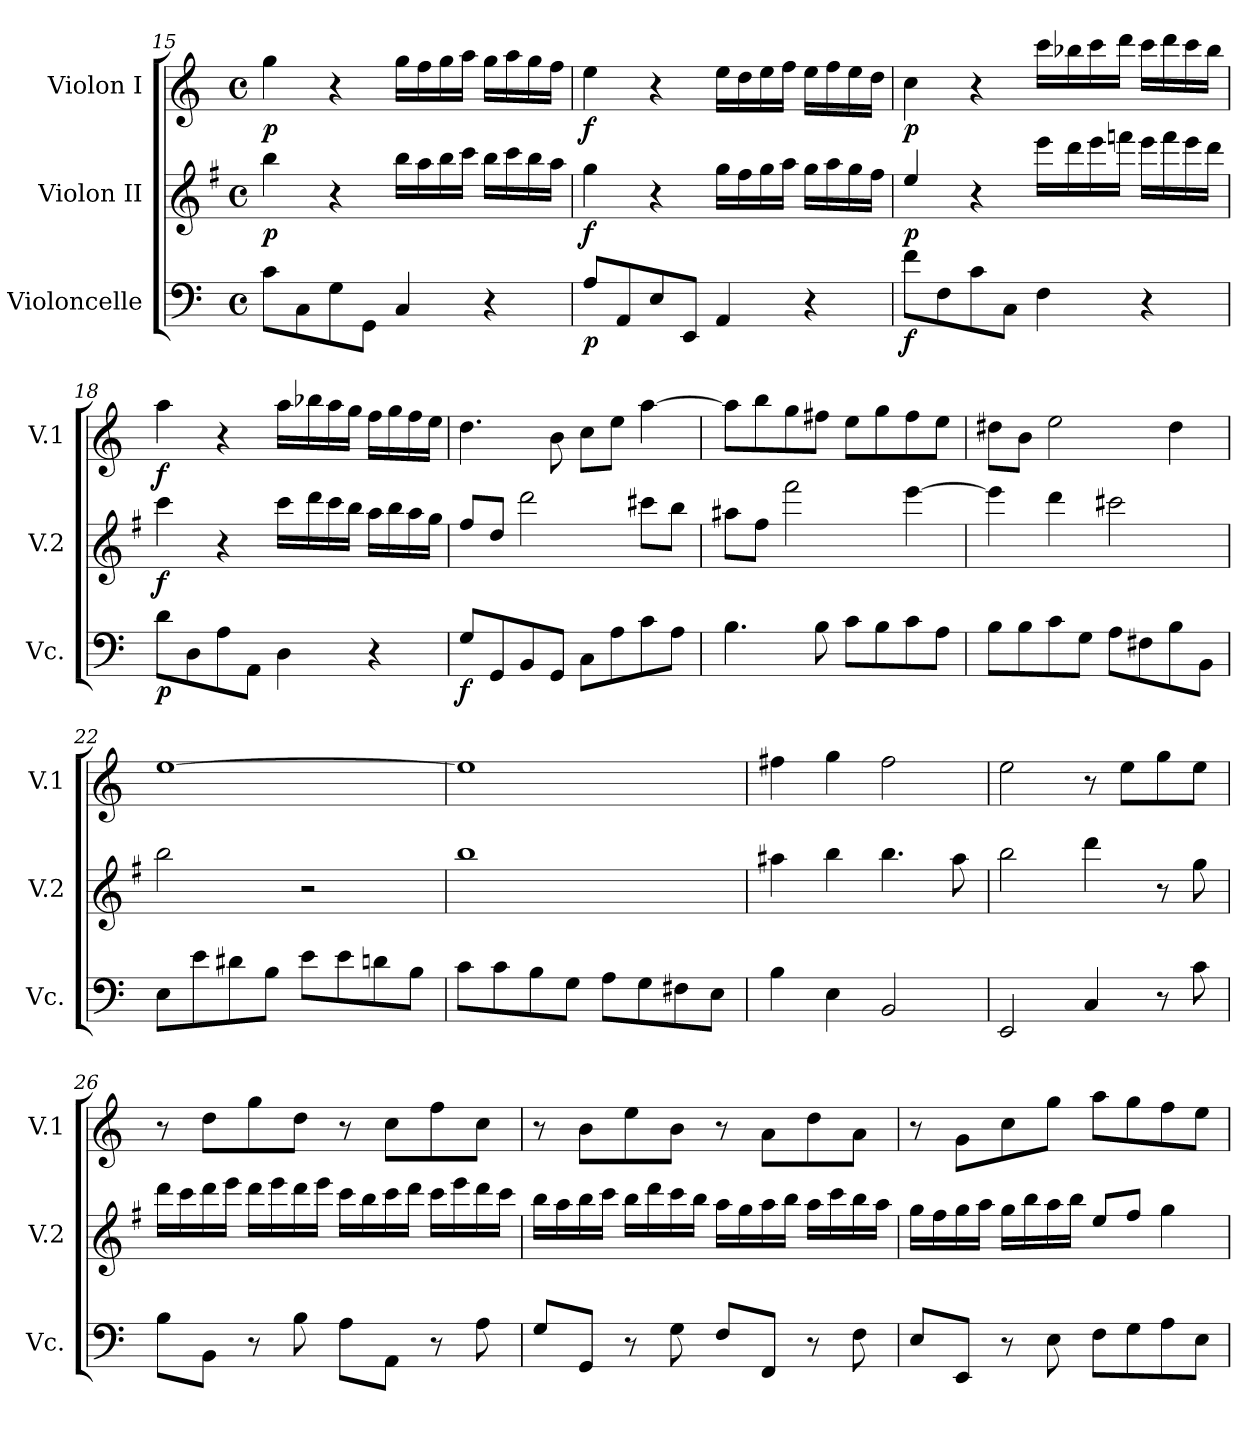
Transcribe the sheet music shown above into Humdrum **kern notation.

**kern	**dynam	**kern	**dynam	**kern	**dynam
*part3	*part3	*part2	*part2	*part1	*part1
*staff3	*staff3	*staff2	*staff2	*staff1	*staff1
*I"Violoncelle	*	*I"Violon II	*	*I"Violon I	*
*I'Vc.	*	*I'V.2	*	*I'V.1	*
*clefF4	*	*clefG2	*	*clefG2	*
*	*	*ITrd4c7	*	*	*
*k[]	*	*k[]	*	*k[]	*
*C:	*	*C:	*	*C:	*
*M4/4	*	*M4/4	*	*M4/4	*
*met(c)	*	*met(c)	*	*met(c)	*
=15	=15	=15	=15	=15	=15
!	!	!	!LO:DY:b	!	!LO:DY:b
8c\L	.	4ee\	p	4gg\	p
8C\	.	.	.	.	.
8G\	.	4r	.	4r	.
8GG\J	.	.	.	.	.
4C/	.	16ee\LL	.	16gg\LL	.
.	.	16dd\	.	16ff\	.
.	.	16ee\	.	16gg\	.
.	.	16ff\JJ	.	16aa\JJ	.
4r	.	16ee\LL	.	16gg\LL	.
.	.	16ff\	.	16aa\	.
.	.	16ee\	.	16gg\	.
.	.	16dd\JJ	.	16ff\JJ	.
=16	=16	=16	=16	=16	=16
!	!LO:DY:b	!	!LO:DY:b	!	!LO:DY:b
8A/L	p	4cc\	f	4ee\	f
8AA/	.	.	.	.	.
8E/	.	4r	.	4r	.
8EE/J	.	.	.	.	.
4AA/	.	16cc\LL	.	16ee\LL	.
.	.	16b\	.	16dd\	.
.	.	16cc\	.	16ee\	.
.	.	16dd\JJ	.	16ff\JJ	.
4r	.	16cc\LL	.	16ee\LL	.
.	.	16dd\	.	16ff\	.
.	.	16cc\	.	16ee\	.
.	.	16b\JJ	.	16dd\JJ	.
=17	=17	=17	=17	=17	=17
!	!LO:DY:b	!	!LO:DY:b	!	!LO:DY:b
8f\L	f	4a/	p	4cc\	p
8F\	.	.	.	.	.
8c\	.	4r	.	4r	.
8C\J	.	.	.	.	.
4F\	.	16aa\LL	.	16ccc\LL	.
.	.	16gg\	.	16bb-X\	.
.	.	16aa\	.	16ccc\	.
.	.	16bb-X\JJ	.	16ddd\JJ	.
4r	.	16aa\LL	.	16ccc\LL	.
.	.	16bb-\	.	16ddd\	.
.	.	16aa\	.	16ccc\	.
.	.	16gg\JJ	.	16bb-\JJ	.
=18	=18	=18	=18	=18	=18
!	!LO:DY:b	!	!LO:DY:b	!	!LO:DY:b
8d\L	p	4ff\	f	4aa\	f
8D\	.	.	.	.	.
8A\	.	4r	.	4r	.
8AA\J	.	.	.	.	.
4D\	.	16ff\LL	.	16aa\LL	.
.	.	16gg\	.	16bb-X\	.
.	.	16ff\	.	16aa\	.
.	.	16ee\JJ	.	16gg\JJ	.
4r	.	16dd\LL	.	16ff\LL	.
.	.	16ee\	.	16gg\	.
.	.	16dd\	.	16ff\	.
.	.	16cc\JJ	.	16ee\JJ	.
!!LO:PB:g=z
=19	=19	=19	=19	=19	=19
!	!LO:DY:b	!	!	!	!
8G/L	f	8b/L	.	4.dd\	.
8GG/	.	8g/J	.	.	.
8BB/	.	2gg\	.	.	.
8GG/J	.	.	.	8b\	.
8C\L	.	.	.	8cc\L	.
8A\	.	.	.	8ee\J	.
8c\	.	8ff#X\L	.	[4aa\	.
8A\J	.	8ee\J	.	.	.
=20	=20	=20	=20	=20	=20
4.B\	.	8dd#X\L	.	8aa\L]	.
.	.	8b\J	.	8bb\	.
.	.	2bb\	.	8gg\	.
8B\	.	.	.	8ff#X\J	.
8c\L	.	.	.	8ee\L	.
8B\	.	.	.	8gg\	.
8c\	.	[4aa\	.	8ff#\	.
8A\J	.	.	.	8ee\J	.
=21	=21	=21	=21	=21	=21
8B\L	.	4aa\]	.	8dd#X\L	.
8B\	.	.	.	8b\J	.
8c\	.	4gg\	.	2ee\	.
8G\J	.	.	.	.	.
8A\L	.	2ff#X\	.	.	.
8F#X\	.	.	.	.	.
8B\	.	.	.	4dd#\	.
8BB\J	.	.	.	.	.
=22	=22	=22	=22	=22	=22
8E\L	.	2ee\	.	[1ee	.
8e\	.	.	.	.	.
8d#X\	.	.	.	.	.
8B\J	.	.	.	.	.
8e\L	.	2r	.	.	.
8e\	.	.	.	.	.
8dn\	.	.	.	.	.
8B\J	.	.	.	.	.
=23	=23	=23	=23	=23	=23
8c\L	.	1ee	.	1ee]	.
8c\	.	.	.	.	.
8B\	.	.	.	.	.
8G\J	.	.	.	.	.
8A\L	.	.	.	.	.
8G\	.	.	.	.	.
8F#X\	.	.	.	.	.
8E\J	.	.	.	.	.
=24	=24	=24	=24	=24	=24
4B\	.	4dd#X\	.	4ff#X\	.
4E\	.	4ee\	.	4gg\	.
2BB/	.	4.ee\	.	2ff#\	.
.	.	8dd#\	.	.	.
=25	=25	=25	=25	=25	=25
2EE/	.	2ee\	.	2ee\	.
4C/	.	4gg\	.	8r	.
.	.	.	.	8ee\L	.
8r	.	8r	.	8gg\	.
8c\	.	8cc\	.	8ee\J	.
=26	=26	=26	=26	=26	=26
8B\L	.	16gg\LL	.	8r	.
.	.	16ff\	.	.	.
8BB\J	.	16gg\	.	8dd\L	.
.	.	16aa\JJ	.	.	.
8r	.	16gg\LL	.	8gg\	.
.	.	16aa\	.	.	.
8B\	.	16gg\	.	8dd\J	.
.	.	16aa\JJ	.	.	.
8A\L	.	16ff\LL	.	8r	.
.	.	16ee\	.	.	.
8AA\J	.	16ff\	.	8cc\L	.
.	.	16gg\JJ	.	.	.
8r	.	16ff\LL	.	8ff\	.
.	.	16aa\	.	.	.
8A\	.	16gg\	.	8cc\J	.
.	.	16ff\JJ	.	.	.
!!LO:LB:g=z
=27	=27	=27	=27	=27	=27
8G/L	.	16ee\LL	.	8r	.
.	.	16dd\	.	.	.
8GG/J	.	16ee\	.	8b\L	.
.	.	16ff\JJ	.	.	.
8r	.	16ee\LL	.	8ee\	.
.	.	16gg\	.	.	.
8G\	.	16ff\	.	8b\J	.
.	.	16ee\JJ	.	.	.
8F/L	.	16dd\LL	.	8r	.
.	.	16cc\	.	.	.
8FF/J	.	16dd\	.	8a\L	.
.	.	16ee\JJ	.	.	.
8r	.	16dd\LL	.	8dd\	.
.	.	16ff\	.	.	.
8F\	.	16ee\	.	8a\J	.
.	.	16dd\JJ	.	.	.
!!LO:LB:g=z
=28	=28	=28	=28	=28	=28
8E/L	.	16cc\LL	.	8r	.
.	.	16b\	.	.	.
8EE/J	.	16cc\	.	8g\L	.
.	.	16dd\JJ	.	.	.
8r	.	16cc\LL	.	8cc\	.
.	.	16ee\	.	.	.
8E\	.	16dd\	.	8gg\J	.
.	.	16ee\JJ	.	.	.
8F\L	.	8a/L	.	8aa\L	.
8G\	.	8b/J	.	8gg\	.
8A\	.	4cc\	.	8ff\	.
8E\J	.	.	.	8ee\J	.
=	=	=	=	=	=
*-	*-	*-	*-	*-	*-
